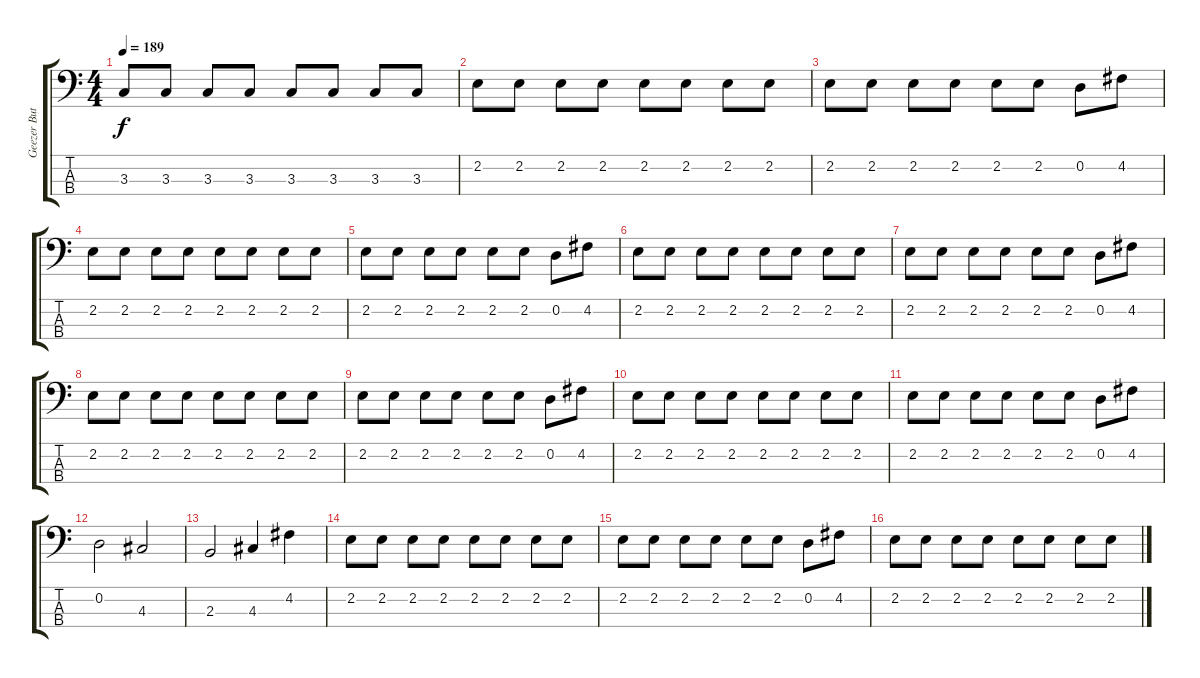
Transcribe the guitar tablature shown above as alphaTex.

\track ("Geezer Butler" "Geezer But") {instrument electricbasspick}
\staff {score tabs}
\tuning (G2 D2 A1 E1) {hide}
\ts (4 4)
\tempo 189
\clef f4
\ks c
3.3{t}.8{dy f} 3.3.8 3.3.8 3.3.8 3.3.8 3.3.8 3.3.8 3.3.8 |
2.2.8 2.2.8 2.2.8 2.2.8 2.2.8 2.2.8 2.2.8 2.2.8 |
2.2.8 2.2.8 2.2.8 2.2.8 2.2.8 2.2.8 0.2.8 4.2.8 |
2.2.8 2.2.8 2.2.8 2.2.8 2.2.8 2.2.8 2.2.8 2.2.8 |
2.2.8 2.2.8 2.2.8 2.2.8 2.2.8 2.2.8 0.2.8 4.2.8 |
2.2.8 2.2.8 2.2.8 2.2.8 2.2.8 2.2.8 2.2.8 2.2.8 |
2.2.8 2.2.8 2.2.8 2.2.8 2.2.8 2.2.8 0.2.8 4.2.8 |
2.2.8 2.2.8 2.2.8 2.2.8 2.2.8 2.2.8 2.2.8 2.2.8 |
2.2.8 2.2.8 2.2.8 2.2.8 2.2.8 2.2.8 0.2.8 4.2.8 |
2.2.8 2.2.8 2.2.8 2.2.8 2.2.8 2.2.8 2.2.8 2.2.8 |
2.2.8 2.2.8 2.2.8 2.2.8 2.2.8 2.2.8 0.2.8 4.2.8 |
0.2.2 4.3.2 |
2.3.2 4.3.4 4.2.4 |
2.2.8 2.2.8 2.2.8 2.2.8 2.2.8 2.2.8 2.2.8 2.2.8 |
2.2.8 2.2.8 2.2.8 2.2.8 2.2.8 2.2.8 0.2.8 4.2.8 |
2.2.8 2.2.8 2.2.8 2.2.8 2.2.8 2.2.8 2.2.8 2.2.8
